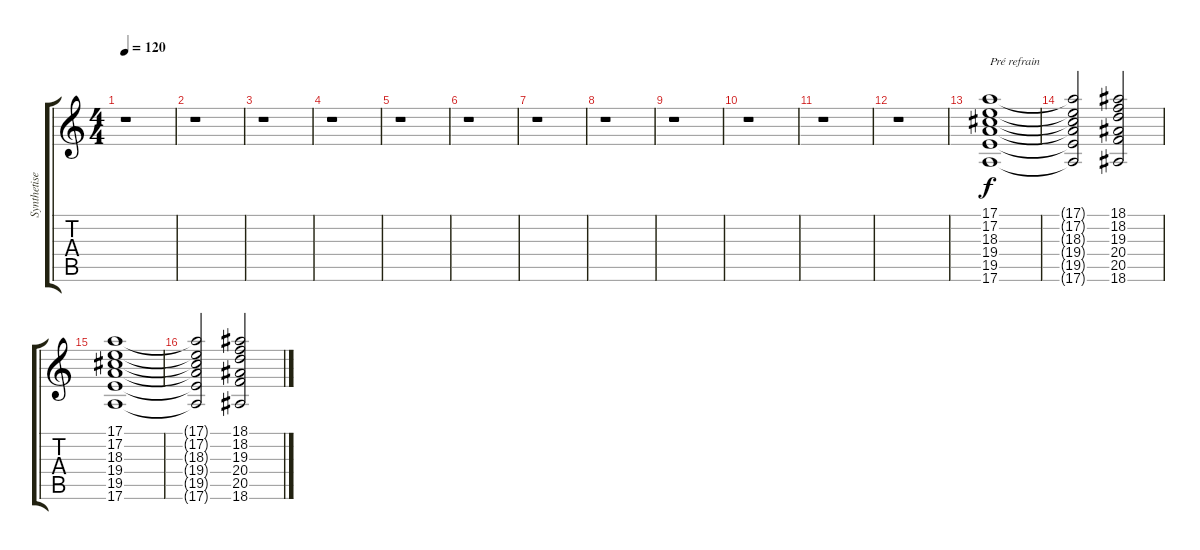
\track ("Synthetiseur" "Synthetise") {instrument stringensemble1}
\staff {score tabs}
\tuning (E4 B3 G3 D3 A2 E2) {hide}
\ts (4 4)
\tempo 120
\clef g2
\ks c
r.1{dy f} |
r.1 |
r.1 |
r.1 |
r.1 |
r.1 |
r.1 |
r.1 |
r.1 |
r.1 |
r.1 |
r.1 |
(17.1 17.2 18.3 19.4 19.5 17.6).1{txt "Pré refrain"} |
(17.1{t} 17.2{t} 18.3{t} 19.4{t} 19.5{t} 17.6{t}).2 (18.1 18.2 19.3 20.4 20.5 18.6).2 |
(17.1 17.2 18.3 19.4 19.5 17.6).1 |
(17.1{t} 17.2{t} 18.3{t} 19.4{t} 19.5{t} 17.6{t}).2 (18.1 18.2 19.3 20.4 20.5 18.6).2
